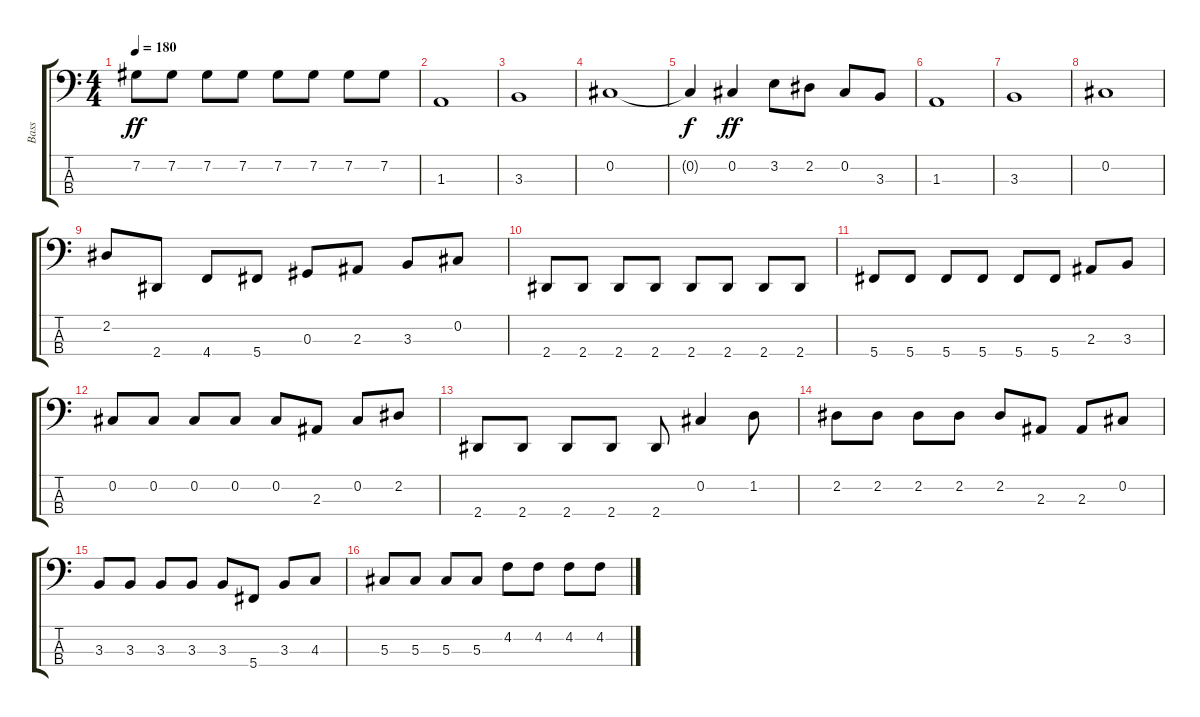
\track ("Bass" "Bass") {instrument electricbassfinger}
\staff {score tabs}
\tuning (Gb2 Db2 Ab1 Db1) {hide}
\ts (4 4)
\tempo 180
\clef f4
\ks c
7.2.8{dy ff} 7.2.8 7.2.8 7.2.8 7.2.8 7.2.8 7.2.8 7.2.8 |
1.3.1 |
3.3.1 |
0.2.1 |
0.2{t}.4{dy f} 0.2.4{dy ff} 3.2.8 2.2.8 0.2.8 3.3.8 |
1.3.1 |
3.3.1 |
0.2.1 |
2.2.8 2.4.8 4.4.8 5.4.8 0.3.8 2.3.8 3.3.8 0.2.8 |
2.4.8 2.4.8 2.4.8 2.4.8 2.4.8 2.4.8 2.4.8 2.4.8 |
5.4.8 5.4.8 5.4.8 5.4.8 5.4.8 5.4.8 2.3.8 3.3.8 |
0.2.8 0.2.8 0.2.8 0.2.8 0.2.8 2.3.8 0.2.8 2.2.8 |
2.4.8 2.4.8 2.4.8 2.4.8 2.4.8 0.2.4 1.2.8 |
2.2.8 2.2.8 2.2.8 2.2.8 2.2.8 2.3.8 2.3.8 0.2.8 |
3.3.8 3.3.8 3.3.8 3.3.8 3.3.8 5.4.8 3.3.8 4.3.8 |
5.3.8 5.3.8 5.3.8 5.3.8 4.2.8 4.2.8 4.2.8 4.2.8
